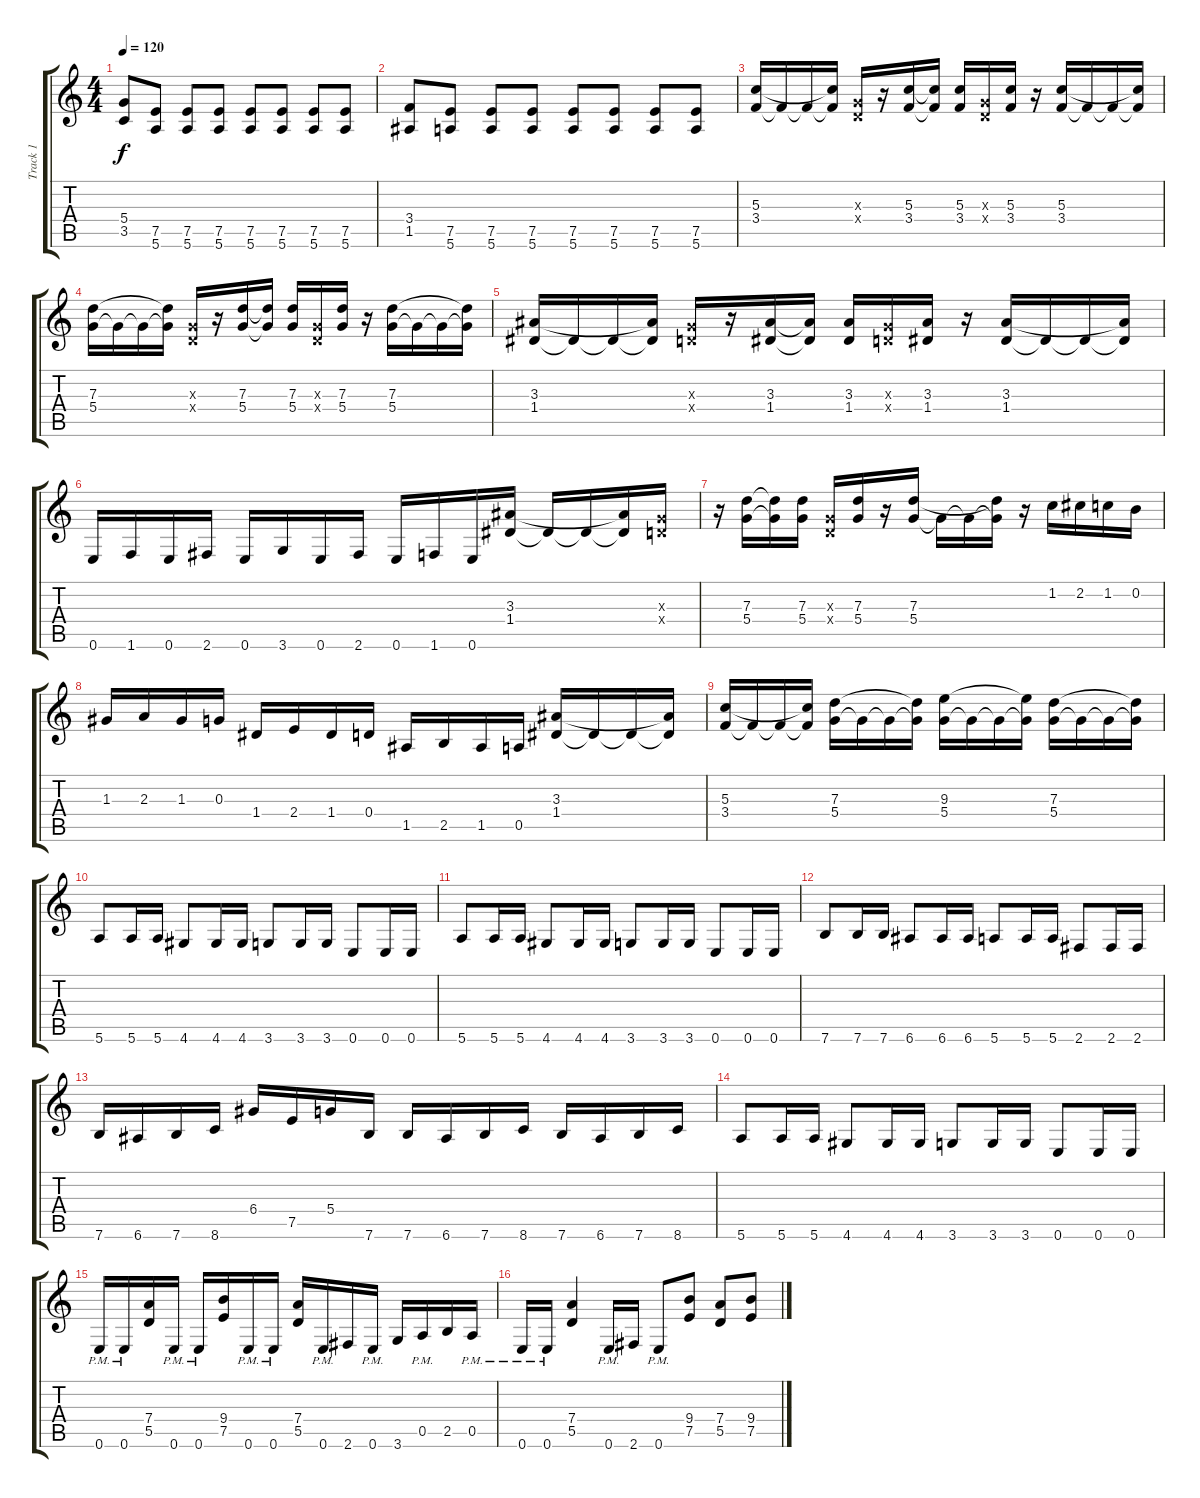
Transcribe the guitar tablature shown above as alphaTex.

\track ("Track 1" "Track 1") {instrument distortionguitar}
\staff {score tabs}
\tuning (E4 B3 G3 D3 A2 E2) {hide}
\ts (4 4)
\tempo 120
\clef g2
\ks c
(5.4 3.5).8{dy f} (7.5 5.6).8 (7.5 5.6).8 (7.5 5.6).8 (7.5 5.6).8 (7.5 5.6).8 (7.5 5.6).8 (7.5 5.6).8 |
(3.4 1.5).8 (7.5 5.6).8 (7.5 5.6).8 (7.5 5.6).8 (7.5 5.6).8 (7.5 5.6).8 (7.5 5.6).8 (7.5 5.6).8 |
(5.3 3.4).16 3.4{t}.16 3.4{t}.16 (5.3{t} 3.4{t}).16 (0.3{x} 0.4{x}).16 r.16 (5.3 3.4).16 (5.3{t} 3.4{t}).16 (5.3 3.4).16 (0.3{x} 0.4{x}).16 (5.3 3.4).16 r.16 (5.3 3.4).16 3.4{t}.16 3.4{t}.16 (5.3{t} 3.4{t}).16 |
(7.3 5.4).16 5.4{t}.16 5.4{t}.16 (7.3{t} 5.4{t}).16 (0.3{x} 0.4{x}).16 r.16 (7.3 5.4).16 (7.3{t} 5.4{t}).16 (7.3 5.4).16 (0.3{x} 0.4{x}).16 (7.3 5.4).16 r.16 (7.3 5.4).16 5.4{t}.16 5.4{t}.16 (7.3{t} 5.4{t}).16 |
(3.3 1.4).16 1.4{t}.16 1.4{t}.16 (3.3{t} 1.4{t}).16 (0.3{x} 0.4{x}).16 r.16 (3.3 1.4).16 (3.3{t} 1.4{t}).16 (3.3 1.4).16 (0.3{x} 0.4{x}).16 (3.3 1.4).16 r.16 (3.3 1.4).16 1.4{t}.16 1.4{t}.16 (3.3{t} 1.4{t}).16 |
0.6.16 1.6.16 0.6.16 2.6.16 0.6.16 3.6.16 0.6.16 2.6.16 0.6.16 1.6.16 0.6.16 (3.3 1.4).16 1.4{t}.16 1.4{t}.16 (3.3{t} 1.4{t}).16 (0.3{x} 0.4{x}).16 |
r.16 (7.3 5.4).16 (7.3{t} 5.4{t}).16 (7.3 5.4).16 (0.3{x} 0.4{x}).16 (7.3 5.4).16 r.16 (7.3 5.4).16 5.4{t}.16 5.4{t}.16 (7.3{t} 5.4{t}).16 r.16 1.2.16 2.2.16 1.2.16 0.2.16 |
1.3.16 2.3.16 1.3.16 0.3.16 1.4.16 2.4.16 1.4.16 0.4.16 1.5.16 2.5.16 1.5.16 0.5.16 (3.3 1.4).16 1.4{t}.16 1.4{t}.16 (3.3{t} 1.4{t}).16 |
(5.3 3.4).16 3.4{t}.16 3.4{t}.16 (5.3{t} 3.4{t}).16 (7.3 5.4).16 5.4{t}.16 5.4{t}.16 (7.3{t} 5.4{t}).16 (9.3 5.4).16 5.4{t}.16 5.4{t}.16 (9.3{t} 5.4{t}).16 (7.3 5.4).16 5.4{t}.16 5.4{t}.16 (7.3{t} 5.4{t}).16 |
5.6.8 5.6.16 5.6.16 4.6.8 4.6.16 4.6.16 3.6.8 3.6.16 3.6.16 0.6.8 0.6.16 0.6.16 |
5.6.8 5.6.16 5.6.16 4.6.8 4.6.16 4.6.16 3.6.8 3.6.16 3.6.16 0.6.8 0.6.16 0.6.16 |
7.6.8 7.6.16 7.6.16 6.6.8 6.6.16 6.6.16 5.6.8 5.6.16 5.6.16 2.6.8 2.6.16 2.6.16 |
7.6.16 6.6.16 7.6.16 8.6.16 6.4.16 7.5.16 5.4.16 7.6.16 7.6.16 6.6.16 7.6.16 8.6.16 7.6.16 6.6.16 7.6.16 8.6.16 |
5.6.8 5.6.16 5.6.16 4.6.8 4.6.16 4.6.16 3.6.8 3.6.16 3.6.16 0.6.8 0.6.16 0.6.16 |
0.6{pm}.16 0.6{pm}.16 (7.4 5.5).16 0.6{pm}.16 0.6{pm}.16 (9.4 7.5).16 0.6{pm}.16 0.6{pm}.16 (7.4 5.5).16 0.6{pm}.16 2.6.16 0.6{pm}.16 3.6.16 0.5{pm}.16 2.5.16 0.5{pm}.16 |
0.6{pm}.16 0.6{pm}.16 (7.4 5.5).4 0.6{pm}.16 2.6.16 0.6{pm}.8 (9.4 7.5).8 (7.4 5.5).8 (9.4 7.5).8
